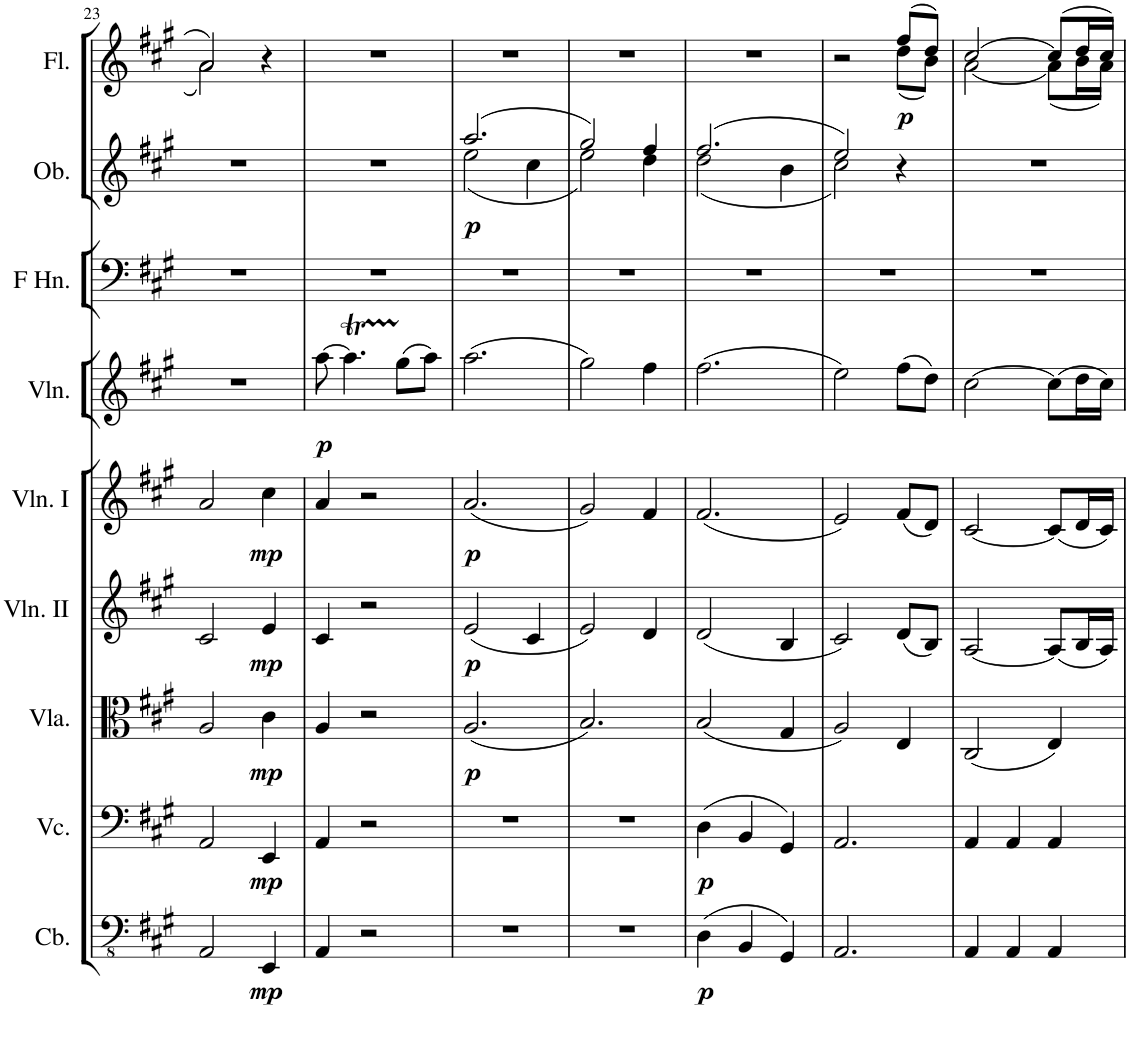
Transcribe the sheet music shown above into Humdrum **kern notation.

**kern	**dynam	**kern	**dynam	**kern	**dynam	**kern	**dynam	**kern	**dynam	**kern	**dynam	**kern	**kern	**dynam	**kern	**dynam
*part9	*part9	*part8	*part8	*part7	*part7	*part6	*part6	*part5	*part5	*part4	*part4	*part3	*part2	*part2	*part1	*part1
*staff9	*staff9	*staff8	*staff8	*staff7	*staff7	*staff6	*staff6	*staff5	*staff5	*staff4	*staff4	*staff3	*staff2	*staff2	*staff1	*staff1
*I"Contrabasses	*	*I"Violoncellos	*	*I"Violas	*	*I"Violins II	*	*I"Violins I	*	*I"Violin	*	*I"Horns in F	*I"Oboes	*	*I"Flutes	*
*I'Cb.	*	*I'Vc.	*	*I'Vla.	*	*I'Vln. II	*	*I'Vln. I	*	*I'Vln.	*	*	*I'Ob.	*	*I'Fl.	*
!!LO:PB:g=z
*clefFv4	*	*clefF4	*	*clefC3	*	*clefG2	*	*clefG2	*	*clefG2	*	*clefF4	*clefG2	*	*clefG2	*
*	*	*	*	*	*	*	*	*	*	*	*	*ITrd4c7	*	*	*	*
*k[f#c#g#]	*	*k[f#c#g#]	*	*k[f#c#g#]	*	*k[f#c#g#]	*	*k[f#c#g#]	*	*k[f#c#g#]	*	*k[f#c#g#]	*k[f#c#g#]	*	*k[f#c#g#]	*
*M3/4	*	*M3/4	*	*M3/4	*	*M3/4	*	*M3/4	*	*M3/4	*	*M3/4	*M3/4	*	*M3/4	*
=23	=23	=23	=23	=23	=23	=23	=23	=23	=23	=23	=23	=23	=23	=23	=23	=23
*	*	*	*	*	*	*	*	*	*	*	*	*	*	*	*^	*
2AAA/	.	2AA/	.	2A/	.	2c#/	.	2a/	.	2.r	.	2.r	2.r	.	2a/	2a\	.
!	!LO:DY:b	!	!LO:DY:b	!	!LO:DY:b	!	!LO:DY:b	!	!LO:DY:b	!	!	!	!	!	!	!	!
4EEE/	mp	4EE/	mp	4c#\	mp	4e/	mp	4cc#\	mp	.	.	.	.	.	4r	4ryy	.
=24	=24	=24	=24	=24	=24	=24	=24	=24	=24	=24	=24	=24	=24	=24	=24	=24	=24
!	!	!	!	!	!	!	!	!	!	!	!LO:DY:b	!	!	!	!	!	!
*	*	*	*	*	*	*	*	*	*	*	*	*	*	*	*v	*v	*
4AAA/	.	4AA/	.	4A/	.	4c#/	.	4a/	.	[8aa\	p	2.r	2.r	.	2.r	.
.	.	.	.	.	.	.	.	.	.	4.aaT\]	.	.	.	.	.	.
2r	.	2r	.	2r	.	2r	.	2r	.	.	.	.	.	.	.	.
.	.	.	.	.	.	.	.	.	.	(8gg#\L	.	.	.	.	.	.
.	.	.	.	.	.	.	.	.	.	8aa\J)	.	.	.	.	.	.
=25	=25	=25	=25	=25	=25	=25	=25	=25	=25	=25	=25	=25	=25	=25	=25	=25
*	*	*	*	*	*	*	*	*	*	*	*	*	*^	*	*	*
!	!	!	!	!	!LO:DY:b	!	!LO:DY:b	!	!LO:DY:b	!	!	!	!	!	!LO:DY:b	!	!
2.r	.	2.r	.	(2.A/	p	(2e/	p	(2.a/	p	(2.aa\	.	2.r	(2.aa/	(2ee\	p	2.r	.
.	.	.	.	.	.	4c#/	.	.	.	.	.	.	.	4cc#\	.	.	.
=26	=26	=26	=26	=26	=26	=26	=26	=26	=26	=26	=26	=26	=26	=26	=26	=26	=26
2.r	.	2.r	.	2.B/)	.	2e/)	.	2g#/)	.	2gg#\)	.	2.r	2gg#/)	2ee\)	.	2.r	.
.	.	.	.	.	.	4d/	.	4f#/	.	4ff#\	.	.	4ff#/	4dd\	.	.	.
=27	=27	=27	=27	=27	=27	=27	=27	=27	=27	=27	=27	=27	=27	=27	=27	=27	=27
!	!LO:DY:b	!	!LO:DY:b	!	!	!	!	!	!	!	!	!	!	!	!	!	!
(4DD\	p	(4D\	p	(2B/	.	(2d/	.	(2.f#/	.	(2.ff#\	.	2.r	(2.ff#/	(2dd\	.	2.r	.
4BBB/	.	4BB/	.	.	.	.	.	.	.	.	.	.	.	.	.	.	.
4GGG#/)	.	4GG#/)	.	4G#/	.	4B/	.	.	.	.	.	.	.	4b\	.	.	.
=28	=28	=28	=28	=28	=28	=28	=28	=28	=28	=28	=28	=28	=28	=28	=28	=28	=28
*	*	*	*	*	*	*	*	*	*	*	*	*	*	*	*	*^	*
2.AAA/	.	2.AA/	.	2A/)	.	2c#/)	.	2e/)	.	2ee\)	.	2.r	2ee/)	2cc#\)	.	2r	2ryy	.
!	!	!	!	!	!	!	!	!	!	!	!	!	!	!	!	!	!	!LO:DY:b
.	.	.	.	4E/	.	(8d/L	.	(8f#/L	.	(8ff#\L	.	.	4r	4ryy	.	(8ff#/L	(8dd\L	p
.	.	.	.	.	.	8B/J)	.	8d/J)	.	8dd\J)	.	.	.	.	.	8dd/J)	8b\J)	.
*	*	*	*	*	*	*	*	*	*	*	*	*	*v	*v	*	*	*	*
=29	=29	=29	=29	=29	=29	=29	=29	=29	=29	=29	=29	=29	=29	=29	=29	=29	=29
4AAA/	.	4AA/	.	(2C#/	.	[2A/	.	[2c#/	.	[2cc#\	.	2.r	2.r	.	[2cc#/	[2a\	.
4AAA/	.	4AA/	.	.	.	.	.	.	.	.	.	.	.	.	.	.	.
4AAA/	.	4AA/	.	4E/)	.	(8A/L]	.	(8c#/L]	.	(8cc#\L]	.	.	.	.	(8cc#/L]	(8a\L]	.
.	.	.	.	.	.	16B/L	.	16d/L	.	16dd\L	.	.	.	.	16dd/L	16b\L	.
.	.	.	.	.	.	16A/JJ)	.	16c#/JJ)	.	16cc#\JJ)	.	.	.	.	16cc#/JJ)	16a\JJ)	.
*	*	*	*	*	*	*	*	*	*	*	*	*	*	*	*v	*v	*
=	=	=	=	=	=	=	=	=	=	=	=	=	=	=	=	=
*-	*-	*-	*-	*-	*-	*-	*-	*-	*-	*-	*-	*-	*-	*-	*-	*-
